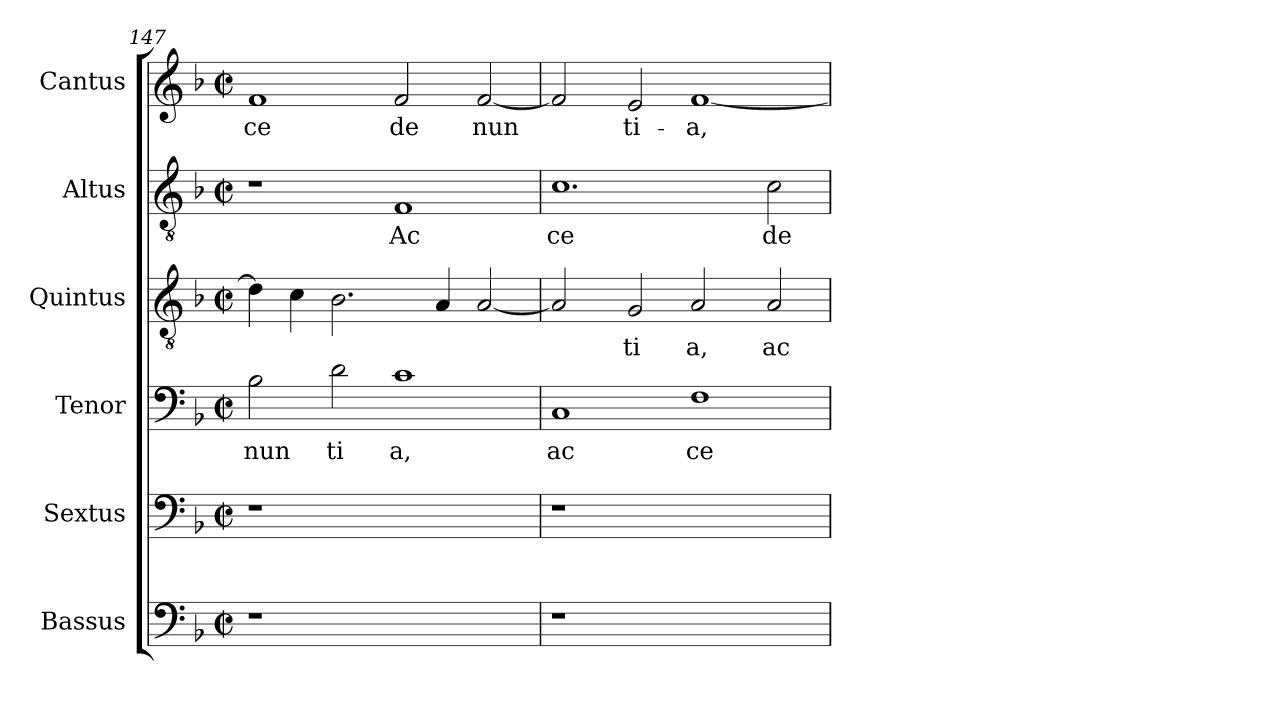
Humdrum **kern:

**kern	**kern	**kern	**text	**kern	**text	**kern	**text	**kern	**text
*part6	*part5	*part4	*part4	*part3	*part3	*part2	*part2	*part1	*part1
*staff6	*staff5	*staff4	*staff4	*staff3	*staff3	*staff2	*staff2	*staff1	*staff1
*I"Bassus	*I"Sextus	*I"Tenor	*	*I"Quintus	*	*I"Altus	*	*I"Cantus	*
*clefF4	*clefF4	*clefF4	*	*clefGv2	*	*clefGv2	*	*clefG2	*
*k[b-]	*k[b-]	*k[b-]	*	*k[b-]	*	*k[b-]	*	*k[b-]	*
*F:	*F:	*F:	*	*F:	*	*F:	*	*F:	*
*M2/2	*M2/2	*M2/2	*	*M2/2	*	*M2/2	*	*M2/2	*
*met(c|)	*met(c|)	*met(c|)	*	*met(c|)	*	*met(c|)	*	*met(c|)	*
=147	=147	=147	=147	=147	=147	=147	=147	=147	=147
!	!	!	!LO:LY:b:cj	!	!	!	!	!	!LO:LY:b:cj
1r	1r	2B-\	nun	4d\]	.	1r	.	1f	ce
.	.	.	.	4c\	.	.	.	.	.
!	!	!	!LO:LY:b:cj	!	!	!	!	!	!
.	.	2d\	ti	2.B-\	.	.	.	.	.
!	!	!	!LO:LY:b:cj	!	!	!	!LO:LY:b:cj	!	!LO:LY:b:cj
1ryy	1ryy	1c	a,	.	.	1F	Ac	2f/	de
.	.	.	.	4A/	.	.	.	.	.
!	!	!	!	!	!	!	!	!	!LO:LY:b
.	.	.	.	[>2A/	.	.	.	[>2f/	nun
!!LO:PB:g=z
=148	=148	=148	=148	=148	=148	=148	=148	=148	=148
!	!	!	!LO:LY:b:cj	!	!	!	!LO:LY:b:cj	!	!
*	*	*	*	*^	*	*	*	*^	*
1r	1r	1C	ac	2A/]	16ryy	.	1.c	ce	2f/]	16ryy	.
.	.	.	.	.	1ryy	.	.	.	.	1ryy	.
!	!	!	!	!	!	!LO:LY:b:cj	!	!	!	!	!LO:LY:b:cj
.	.	.	.	2G/	.	ti	.	.	2e/	.	ti-
!	!	!	!LO:LY:b:cj	!	!	!LO:LY:b:cj	!	!	!	!	!LO:LY:b:cj
1ryy	1ryy	1F	ce	2A/	.	a,	.	.	[<1f	.	-a,
.	.	.	.	.	2...ryy	.	.	.	.	2...ryy	.
!	!	!	!	!	!	!LO:LY:b:cj	!	!LO:LY:b:cj	!	!	!
.	.	.	.	2A/	.	ac	2c\	de	.	.	.
*	*	*	*	*v	*v	*	*	*	*v	*v	*
=	=	=	=	=	=	=	=	=	=
*-	*-	*-	*-	*-	*-	*-	*-	*-	*-
